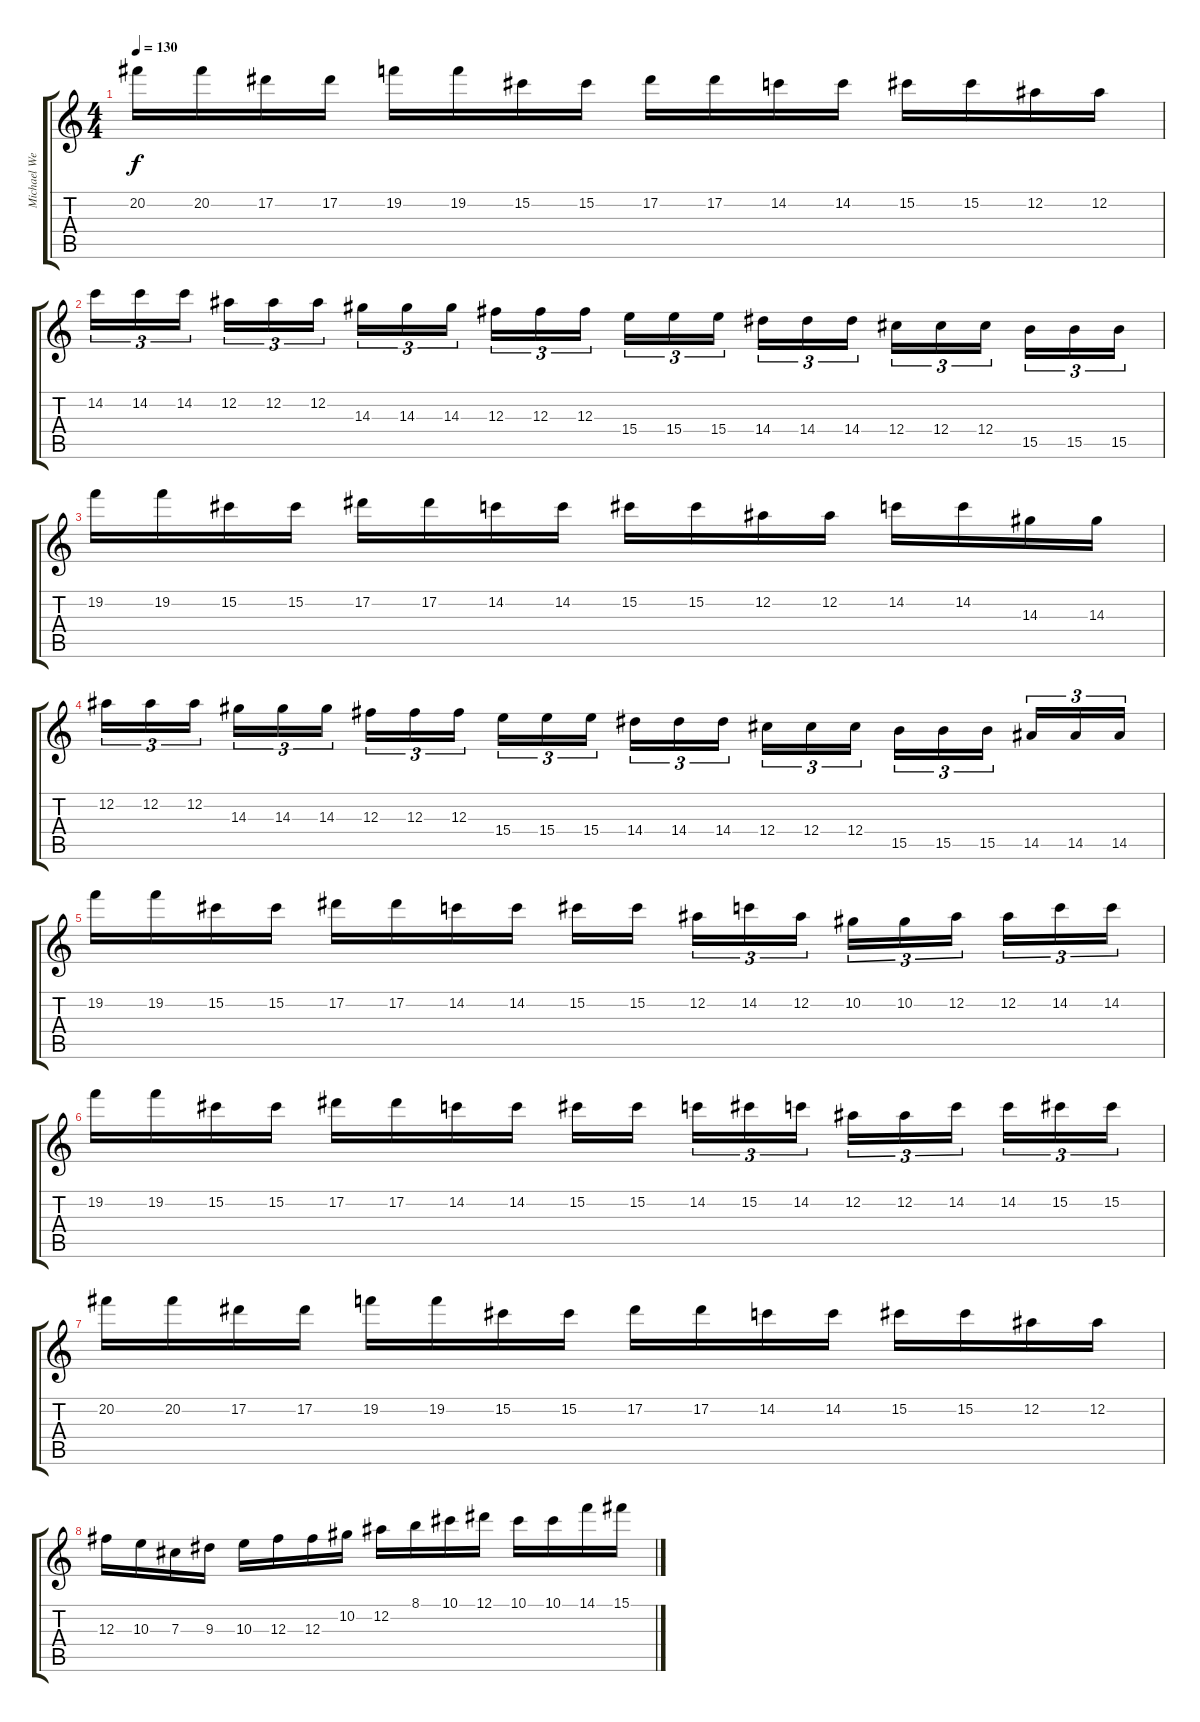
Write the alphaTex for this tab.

\track ("Michael Weikath" "Michael We") {instrument distortionguitar}
\staff {score tabs}
\tuning (Eb4 Bb3 Gb3 Db3 Ab2 Eb2) {hide}
\ts (4 4)
\tempo 130
\clef g2
\ks c
20.2.16{dy f} 20.2.16 17.2.16 17.2.16 19.2.16 19.2.16 15.2.16 15.2.16 17.2.16 17.2.16 14.2.16 14.2.16 15.2.16 15.2.16 12.2.16 12.2.16 |
14.2.16{tu (3 2)} 14.2.16{tu (3 2)} 14.2.16{tu (3 2)} 12.2.16{tu (3 2)} 12.2.16{tu (3 2)} 12.2.16{tu (3 2)} 14.3.16{tu (3 2)} 14.3.16{tu (3 2)} 14.3.16{tu (3 2)} 12.3.16{tu (3 2)} 12.3.16{tu (3 2)} 12.3.16{tu (3 2)} 15.4.16{tu (3 2)} 15.4.16{tu (3 2)} 15.4.16{tu (3 2)} 14.4.16{tu (3 2)} 14.4.16{tu (3 2)} 14.4.16{tu (3 2)} 12.4.16{tu (3 2)} 12.4.16{tu (3 2)} 12.4.16{tu (3 2)} 15.5.16{tu (3 2)} 15.5.16{tu (3 2)} 15.5.16{tu (3 2)} |
19.2.16 19.2.16 15.2.16 15.2.16 17.2.16 17.2.16 14.2.16 14.2.16 15.2.16 15.2.16 12.2.16 12.2.16 14.2.16 14.2.16 14.3.16 14.3.16 |
12.2.16{tu (3 2)} 12.2.16{tu (3 2)} 12.2.16{tu (3 2)} 14.3.16{tu (3 2)} 14.3.16{tu (3 2)} 14.3.16{tu (3 2)} 12.3.16{tu (3 2)} 12.3.16{tu (3 2)} 12.3.16{tu (3 2)} 15.4.16{tu (3 2)} 15.4.16{tu (3 2)} 15.4.16{tu (3 2)} 14.4.16{tu (3 2)} 14.4.16{tu (3 2)} 14.4.16{tu (3 2)} 12.4.16{tu (3 2)} 12.4.16{tu (3 2)} 12.4.16{tu (3 2)} 15.5.16{tu (3 2)} 15.5.16{tu (3 2)} 15.5.16{tu (3 2)} 14.5.16{tu (3 2)} 14.5.16{tu (3 2)} 14.5.16{tu (3 2)} |
19.2.16 19.2.16 15.2.16 15.2.16 17.2.16 17.2.16 14.2.16 14.2.16 15.2.16 15.2.16 12.2.16{tu (3 2)} 14.2.16{tu (3 2)} 12.2.16{tu (3 2)} 10.2.16{tu (3 2)} 10.2.16{tu (3 2)} 12.2.16{tu (3 2)} 12.2.16{tu (3 2)} 14.2.16{tu (3 2)} 14.2.16{tu (3 2)} |
19.2.16 19.2.16 15.2.16 15.2.16 17.2.16 17.2.16 14.2.16 14.2.16 15.2.16 15.2.16 14.2.16{tu (3 2)} 15.2.16{tu (3 2)} 14.2.16{tu (3 2)} 12.2.16{tu (3 2)} 12.2.16{tu (3 2)} 14.2.16{tu (3 2)} 14.2.16{tu (3 2)} 15.2.16{tu (3 2)} 15.2.16{tu (3 2)} |
20.2.16 20.2.16 17.2.16 17.2.16 19.2.16 19.2.16 15.2.16 15.2.16 17.2.16 17.2.16 14.2.16 14.2.16 15.2.16 15.2.16 12.2.16 12.2.16 |
12.3.16 10.3.16 7.3.16 9.3.16 10.3.16 12.3.16 12.3.16 10.2.16 12.2.16 8.1.16 10.1.16 12.1.16 10.1.16 10.1.16 14.1.16 15.1{ss}.16
